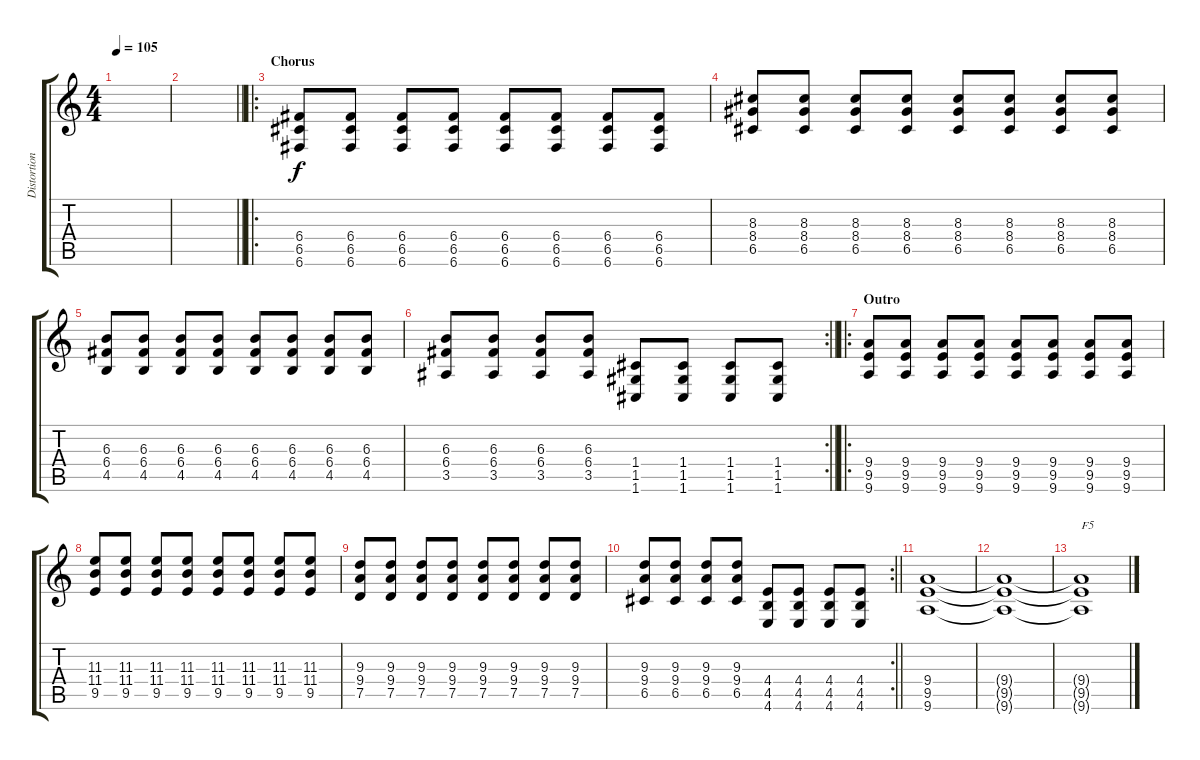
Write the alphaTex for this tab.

\track ("Distortion Guitar" "Distortion") {instrument distortionguitar}
\staff {score tabs}
\tuning (D4 A3 F3 C3 G2 C2) {hide}
\ts (4 4)
\tempo 105
\clef g2
\ks c
|
\barLineRight lightlight
|
\ro
\section ("" "Chorus")
(6.4 6.5 6.6).8{volume 12} (6.4 6.5 6.6).8 (6.4 6.5 6.6).8 (6.4 6.5 6.6).8 (6.4 6.5 6.6).8 (6.4 6.5 6.6).8 (6.4 6.5 6.6).8 (6.4 6.5 6.6).8 |
(8.3 8.4 6.5).8 (8.3 8.4 6.5).8 (8.3 8.4 6.5).8 (8.3 8.4 6.5).8 (8.3 8.4 6.5).8 (8.3 8.4 6.5).8 (8.3 8.4 6.5).8 (8.3 8.4 6.5).8 |
(6.3 6.4 4.5).8 (6.3 6.4 4.5).8 (6.3 6.4 4.5).8 (6.3 6.4 4.5).8 (6.3 6.4 4.5).8 (6.3 6.4 4.5).8 (6.3 6.4 4.5).8 (6.3 6.4 4.5).8 |
\rc 2
\barLineRight lightlight
(6.3 6.4 3.5).8 (6.3 6.4 3.5).8 (6.3 6.4 3.5).8 (6.3 6.4 3.5).8 (1.4 1.5 1.6).8 (1.4 1.5 1.6).8 (1.4 1.5 1.6).8 (1.4 1.5 1.6).8 |
\ro
\section ("" "Outro")
(9.4 9.5 9.6).8 (9.4 9.5 9.6).8 (9.4 9.5 9.6).8 (9.4 9.5 9.6).8 (9.4 9.5 9.6).8 (9.4 9.5 9.6).8 (9.4 9.5 9.6).8 (9.4 9.5 9.6).8 |
(11.3 11.4 9.5).8 (11.3 11.4 9.5).8 (11.3 11.4 9.5).8 (11.3 11.4 9.5).8 (11.3 11.4 9.5).8 (11.3 11.4 9.5).8 (11.3 11.4 9.5).8 (11.3 11.4 9.5).8 |
(9.3 9.4 7.5).8 (9.3 9.4 7.5).8 (9.3 9.4 7.5).8 (9.3 9.4 7.5).8 (9.3 9.4 7.5).8 (9.3 9.4 7.5).8 (9.3 9.4 7.5).8 (9.3 9.4 7.5).8 |
\rc 2
\barLineRight lightlight
(9.3 9.4 6.5).8 (9.3 9.4 6.5).8 (9.3 9.4 6.5).8 (9.3 9.4 6.5).8 (4.4 4.5 4.6).8 (4.4 4.5 4.6).8 (4.4 4.5 4.6).8 (4.4 4.5 4.6).8 |
(9.4 9.5 9.6).1 |
(9.4{t} 9.5{t} 9.6{t}).1{volume 0} |
(9.4{t} 9.5{t} 9.6{t}).1{txt "F5"}
